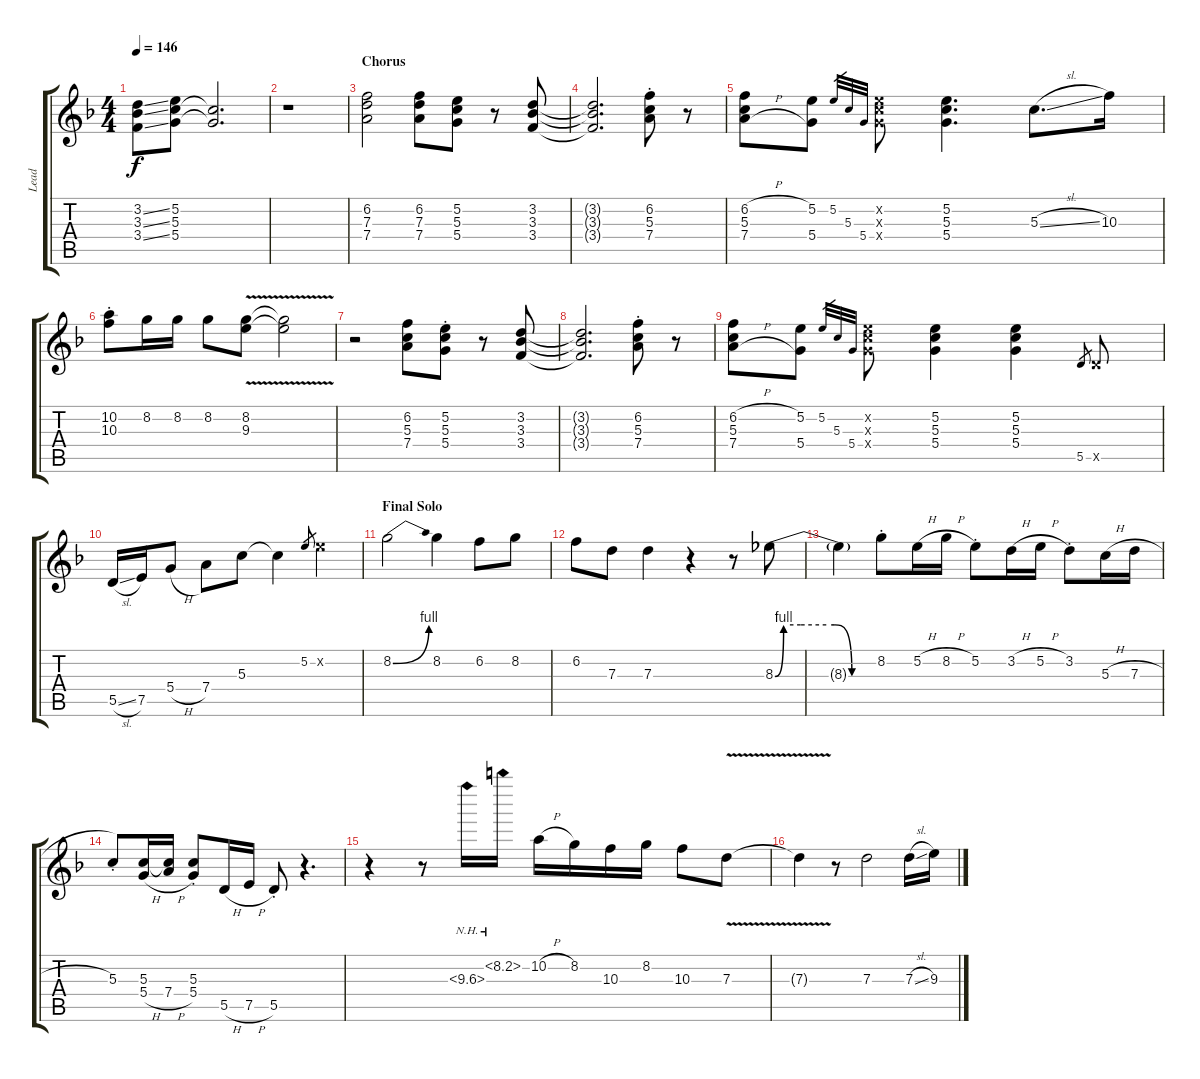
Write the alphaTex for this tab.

\track ("Lead" "Lead") {mute instrument electricguitarclean}
\staff {score tabs}
\tuning (E4 B3 G3 D3 A2 E2) {hide}
\ts (4 4)
\tempo 146
\clef g2
\ks f
(3.2{ss} 3.3{ss} 3.4{ss}).8{dy f} (5.2 5.3 5.4).8 (5.3{t} 5.4{t}).2{d} |
r.1 |
\section ("" "Chorus")
(6.2 7.3 7.4).2 (6.2 7.3 7.4).8 (5.2 5.3 5.4).8 r.8 (3.2 3.3 3.4).8 |
(3.2{t} 3.3{t} 3.4{t}).2{d} (6.2{st} 5.3{st} 7.4{st}).8 r.8 |
(6.2{h} 5.3 7.4{h}).8 (5.2 5.4).8 5.2.32{gr} 5.3.32{gr} 5.4.32{gr} (5.2{x} 5.3{x} 5.4{x}).8 (5.2 5.3 5.4).4{d} 5.3{sl}.8{d} 10.3.16 |
(10.2{st} 10.3{st}).8 8.2.16 8.2.16 8.2.8 (8.2{v} 9.3{v}).8 (8.2{t} 9.3{t}).2 |
r.2 (6.2 5.3 7.4).8 (5.2{st} 5.3{st} 5.4{st}).8 r.8 (3.2 3.3 3.4).8 |
(3.2{t} 3.3{t} 3.4{t}).2{d} (6.2{st} 5.3{st} 7.4{st}).8 r.8 |
(6.2{h} 5.3 7.4{h}).8 (5.2 5.4).8 5.2.32{gr} 5.3.32{gr} 5.4.32{gr} (5.2{x} 5.3{x} 5.4{x}).8 (5.2 5.3 5.4).4 (5.2 5.3 5.4).4 5.5.8{gr} 5.5{x}.8 |
5.5{sl}.16 7.5.16 5.4{h}.8 7.4.8 5.3.8 5.3{t}.4 5.2.8{gr} 5.2{x}.4 |
\section ("" "Final Solo")
8.2{be (bend 0 0 60 4)}.2 8.2.4 6.2.8 8.2.8 |
6.2.8 7.3.8 7.3.4 r.4 r.8 8.3{be (custom 0 0 5 4 15 4 30 4 35 4 45 0 60 0)}.8 |
8.3{t}.4 8.2{st}.8 5.2{h}.16 8.2{h}.16 5.2{st}.8 3.2{h}.16 5.2{h}.16 3.2{st}.8 5.3{h}.16 7.3{h}.16 |
5.3{st}.8 (5.3 5.4{h}).16 (5.3{t} 7.4{h}).16 (5.3{st} 5.4{st}).8 5.5{h}.16 7.5{h}.16 5.5{st}.8 r.4{d} |
r.4 r.8 10.3{nh}.16 8.2{nh}.16 10.2{h}.16 8.2.16 10.3.16 8.2.16 10.3.8 7.3{v}.8 |
7.3{t}.4 r.8 7.3.2 7.3{sl}.16 9.3.16
